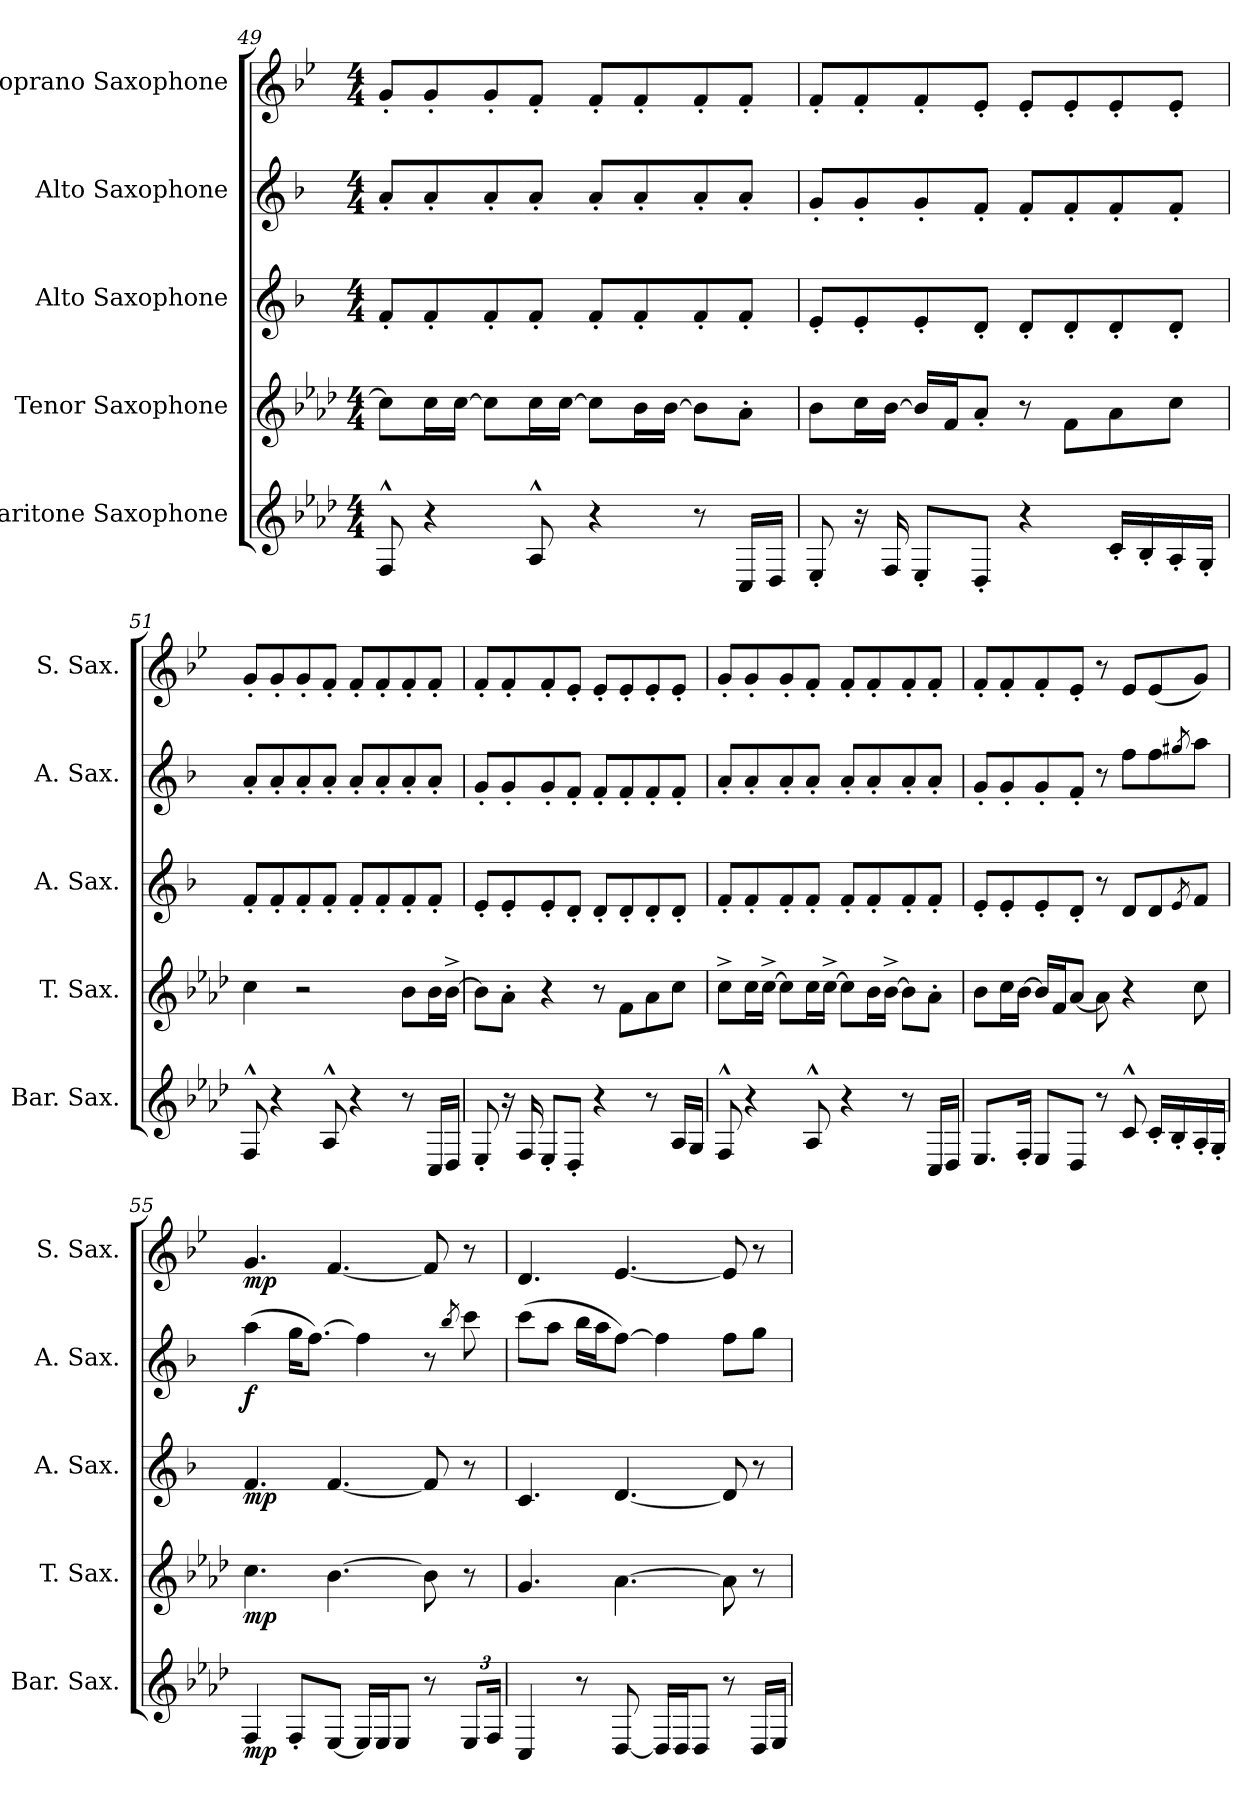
**kern	**dynam	**kern	**dynam	**kern	**dynam	**kern	**dynam	**kern	**dynam
*part5	*part5	*part4	*part4	*part3	*part3	*part2	*part2	*part1	*part1
*staff5	*staff5	*staff4	*staff4	*staff3	*staff3	*staff2	*staff2	*staff1	*staff1
*I"Baritone Saxophone	*	*I"Tenor Saxophone	*	*I"Alto Saxophone	*	*I"Alto Saxophone	*	*I"Soprano Saxophone	*
*I'Bar. Sax.	*	*I'T. Sax.	*	*I'A. Sax.	*	*I'A. Sax.	*	*I'S. Sax.	*
*clefG2	*	*clefG2	*	*clefG2	*	*clefG2	*	*clefG2	*
*ITrd12c21	*	*ITrd8c14	*	*ITrd5c9	*	*ITrd5c9	*	*ITrd1c2	*
*k[b-e-a-d-]	*	*k[b-e-a-d-]	*	*k[b-e-a-d-]	*	*k[b-e-a-d-]	*	*k[b-e-a-d-]	*
*M4/4	*	*M4/4	*	*M4/4	*	*M4/4	*	*M4/4	*
=49	=49	=49	=49	=49	=49	=49	=49	=49	=49
8FF^^/	.	8c\L]	.	8A-'/L	.	8c'/L	.	8f'/L	.
4r	.	16c\L	.	8A-'/	.	8c'/	.	8f'/	.
.	.	[16c\JJ	.	.	.	.	.	.	.
.	.	8c\L]	.	8A-'/	.	8c'/	.	8f'/	.
8AA-^^/	.	16c\L	.	8A-'/J	.	8c'/J	.	8e-'/J	.
.	.	[16c\JJ	.	.	.	.	.	.	.
4r	.	8c\L]	.	8A-'/L	.	8c'/L	.	8e-'/L	.
.	.	16B-\L	.	8A-'/	.	8c'/	.	8e-'/	.
.	.	[16B-\JJ	.	.	.	.	.	.	.
8r	.	8B-\L]	.	8A-'/	.	8c'/	.	8e-'/	.
16CC/LL	.	8A-'\J	.	8A-'/J	.	8c'/J	.	8e-'/J	.
16DD-/JJ	.	.	.	.	.	.	.	.	.
=50	=50	=50	=50	=50	=50	=50	=50	=50	=50
8EE-'/	.	8B-\L	.	8G'/L	.	8B-'/L	.	8e-'/L	.
16r	.	16c\L	.	8G'/	.	8B-'/	.	8e-'/	.
16FF/	.	[16B-\JJ	.	.	.	.	.	.	.
8EE-'/L	.	16B-/LL]	.	8G'/	.	8B-'/	.	8e-'/	.
.	.	16F/J	.	.	.	.	.	.	.
8DD-'/J	.	8A-'/J	.	8F'/J	.	8A-'/J	.	8d-'/J	.
4r	.	8r	.	8F'/L	.	8A-'/L	.	8d-'/L	.
.	.	8F\L	.	8F'/	.	8A-'/	.	8d-'/	.
16C'/LL	.	8A-\	.	8F'/	.	8A-'/	.	8d-'/	.
16BB-'/	.	.	.	.	.	.	.	.	.
16AA-'/	.	8c\J	.	8F'/J	.	8A-'/J	.	8d-'/J	.
16GG'/JJ	.	.	.	.	.	.	.	.	.
!!LO:LB:g=z
=51	=51	=51	=51	=51	=51	=51	=51	=51	=51
8FF^^/	.	4c\	.	8A-'/L	.	8c'/L	.	8f'/L	.
4r	.	.	.	8A-'/	.	8c'/	.	8f'/	.
.	.	2r	.	8A-'/	.	8c'/	.	8f'/	.
8AA-^^/	.	.	.	8A-'/J	.	8c'/J	.	8e-'/J	.
4r	.	.	.	8A-'/L	.	8c'/L	.	8e-'/L	.
.	.	.	.	8A-'/	.	8c'/	.	8e-'/	.
8r	.	8B-\L	.	8A-'/	.	8c'/	.	8e-'/	.
16CC/LL	.	16B-\L	.	8A-'/J	.	8c'/J	.	8e-'/J	.
16DD-/JJ	.	[16B-^\JJ	.	.	.	.	.	.	.
=52	=52	=52	=52	=52	=52	=52	=52	=52	=52
8EE-'/	.	8B-\L]	.	8G'/L	.	8B-'/L	.	8e-'/L	.
16r	.	8A-'\J	.	8G'/	.	8B-'/	.	8e-'/	.
16FF/	.	.	.	.	.	.	.	.	.
8EE-'/L	.	4r	.	8G'/	.	8B-'/	.	8e-'/	.
8DD-'/J	.	.	.	8F'/J	.	8A-'/J	.	8d-'/J	.
4r	.	8r	.	8F'/L	.	8A-'/L	.	8d-'/L	.
.	.	8F\L	.	8F'/	.	8A-'/	.	8d-'/	.
8r	.	8A-\	.	8F'/	.	8A-'/	.	8d-'/	.
16AA-/LL	.	8c\J	.	8F'/J	.	8A-'/J	.	8d-'/J	.
16GG/JJ	.	.	.	.	.	.	.	.	.
=53	=53	=53	=53	=53	=53	=53	=53	=53	=53
8FF^^/	.	8c^\L	.	8A-'/L	.	8c'/L	.	8f'/L	.
4r	.	16c\L	.	8A-'/	.	8c'/	.	8f'/	.
.	.	[16c^\JJ	.	.	.	.	.	.	.
.	.	8c\L]	.	8A-'/	.	8c'/	.	8f'/	.
8AA-^^/	.	16c\L	.	8A-'/J	.	8c'/J	.	8e-'/J	.
.	.	[16c^\JJ	.	.	.	.	.	.	.
4r	.	8c\L]	.	8A-'/L	.	8c'/L	.	8e-'/L	.
.	.	16B-\L	.	8A-'/	.	8c'/	.	8e-'/	.
.	.	[16B-^\JJ	.	.	.	.	.	.	.
8r	.	8B-\L]	.	8A-'/	.	8c'/	.	8e-'/	.
16CC/LL	.	8A-'\J	.	8A-'/J	.	8c'/J	.	8e-'/J	.
16DD-/JJ	.	.	.	.	.	.	.	.	.
!!LO:PB:g=z
=54	=54	=54	=54	=54	=54	=54	=54	=54	=54
8.EE-/L	.	8B-\L	.	8G'/L	.	8B-'/L	.	8e-'/L	.
.	.	16c\L	.	8G'/	.	8B-'/	.	8e-'/	.
16FF'/Jk	.	[16B-\JJ	.	.	.	.	.	.	.
8EE-/L	.	16B-/LL]	.	8G'/	.	8B-'/	.	8e-'/	.
.	.	16F/J	.	.	.	.	.	.	.
8DD-/J	.	[8A-/J	.	8F'/J	.	8A-'/J	.	8d-'/J	.
8r	.	8A-\]	.	8r	.	8r	.	8r	.
8C^^/	.	4r	.	8F/L	.	8a-\L	.	8d-/L	.
16C'/LL	.	.	.	8F/	.	8a-\	.	(8d-/	.
16BB-'/	.	.	.	.	.	.	.	.	.
.	.	.	.	8qG/	.	8qbn/	.	.	.
16AA-'/	.	8c\	.	8A-/J	.	8cc\J	.	8f/J)	.
16GG'/JJ	.	.	.	.	.	.	.	.	.
=55	=55	=55	=55	=55	=55	=55	=55	=55	=55
!	!LO:DY:b	!	!LO:DY:b	!	!LO:DY:b	!	!LO:DY:b	!	!LO:DY:b
4FF/	mp	4.c\	mp	4.A-/	mp	(4cc\	f	4.f/	mp
8FF'/L	.	.	.	.	.	16b-\KL	.	.	.
.	.	.	.	.	.	[8.a-\J)	.	.	.
[8EE-/J	.	[4.B-\	.	[4.A-/	.	.	.	[4.e-/	.
16EE-/LL]	.	.	.	.	.	4a-\]	.	.	.
16EE-/J	.	.	.	.	.	.	.	.	.
8EE-/J	.	.	.	.	.	.	.	.	.
8r	.	8B-\]	.	8A-/]	.	8r	.	8e-/]	.
.	.	.	.	.	.	8qdd-/	.	.	.
*Xbrackettup	*	*	*	*	*	*	*	*	*
12EE-/L	.	8r	.	8r	.	8ee-\	.	8r	.
24FF/Jk	.	.	.	.	.	.	.	.	.
=56	=56	=56	=56	=56	=56	=56	=56	=56	=56
4CC/	.	4.G/	.	4.E-/	.	(8ee-\L	.	4.c/	.
.	.	.	.	.	.	8cc\J	.	.	.
8r	.	.	.	.	.	16dd-\LL	.	.	.
.	.	.	.	.	.	16cc\J	.	.	.
[8DD-/	.	[4.A-\	.	[4.F/	.	[8a-\J)	.	[4.d-/	.
16DD-/LL]	.	.	.	.	.	4a-\]	.	.	.
16DD-/J	.	.	.	.	.	.	.	.	.
8DD-/J	.	.	.	.	.	.	.	.	.
8r	.	8A-\]	.	8F/]	.	8a-\L	.	8d-/]	.
16DD-/LL	.	8r	.	8r	.	8b-\J	.	8r	.
16EE-/JJ	.	.	.	.	.	.	.	.	.
=	=	=	=	=	=	=	=	=	=
*-	*-	*-	*-	*-	*-	*-	*-	*-	*-
